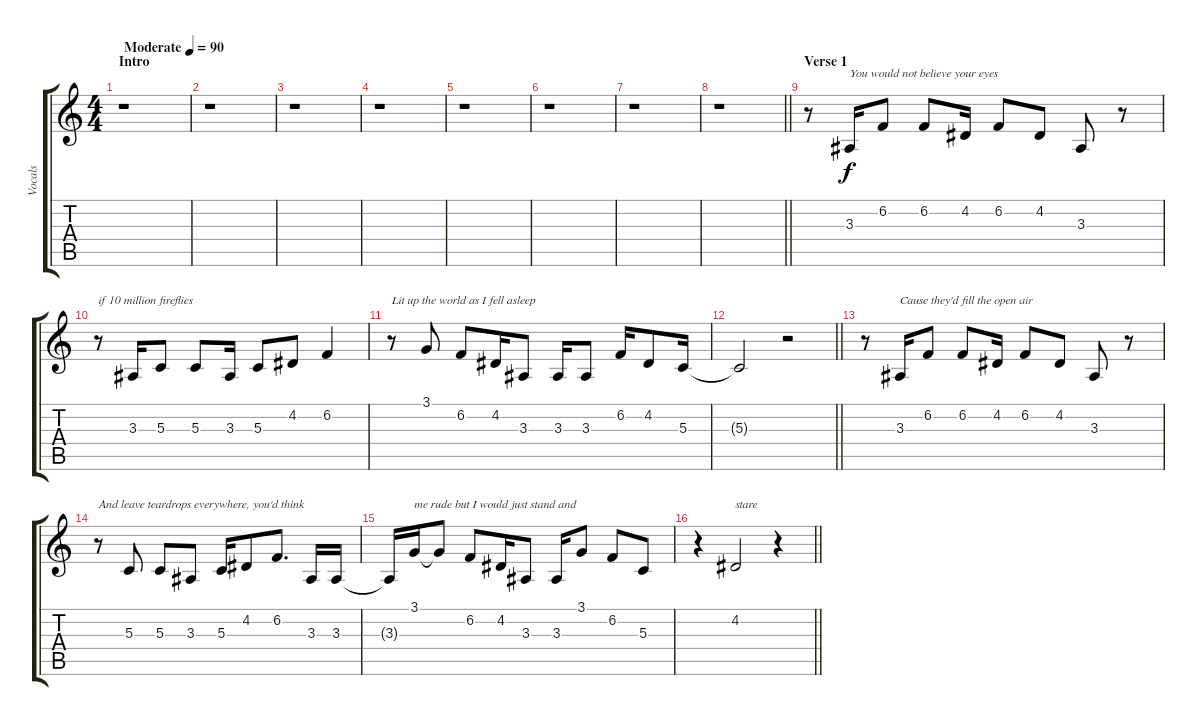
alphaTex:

\track ("Vocals" "Vocals") {instrument synthvoice}
\staff {score tabs}
\tuning (E4 B3 G3 D3 A2 E2) {hide}
\ts (4 4)
\section ("" "Intro")
\tempo (90 "Moderate")
\clef g2
\ks c
r.1{dy f instrument synthvoice} |
r.1 |
r.1 |
r.1 |
r.1 |
r.1 |
r.1 |
\barLineRight lightlight
r.1 |
\section ("" "Verse 1")
r.8 3.3.16{txt "You would not believe your eyes"} 6.2.8 6.2.8 4.2.16 6.2.8 4.2.8 3.3.8 r.8 |
r.8{txt "if 10 million fireflies"} 3.3.16 5.3.8 5.3.8 3.3.16 5.3.8 4.2.8 6.2.4 |
r.8{txt "Lit up the world as I fell asleep"} 3.1.8 6.2.8 4.2.16 3.3.8 3.3.16 3.3.8 6.2.16 4.2.8 5.3.16 |
\barLineRight lightlight
5.3{t}.2 r.2 |
r.8 3.3.16{txt "Cause they'd fill the open air"} 6.2.8 6.2.8 4.2.16 6.2.8 4.2.8 3.3.8 r.8 |
r.8{txt "And leave teardrops everywhere, you'd think"} 5.3.8 5.3.8 3.3.8 5.3.16 4.2.8 6.2.8{d} 3.3.16 3.3.16 |
3.3{t}.16 3.1.16{txt "me rude but I would just stand and"} 3.1{t}.8 6.2.8 4.2.16 3.3.8 3.3.16 3.1.8 6.2.8 5.3.8 |
\barLineRight lightlight
r.4 4.2.2{txt "stare"} r.4
